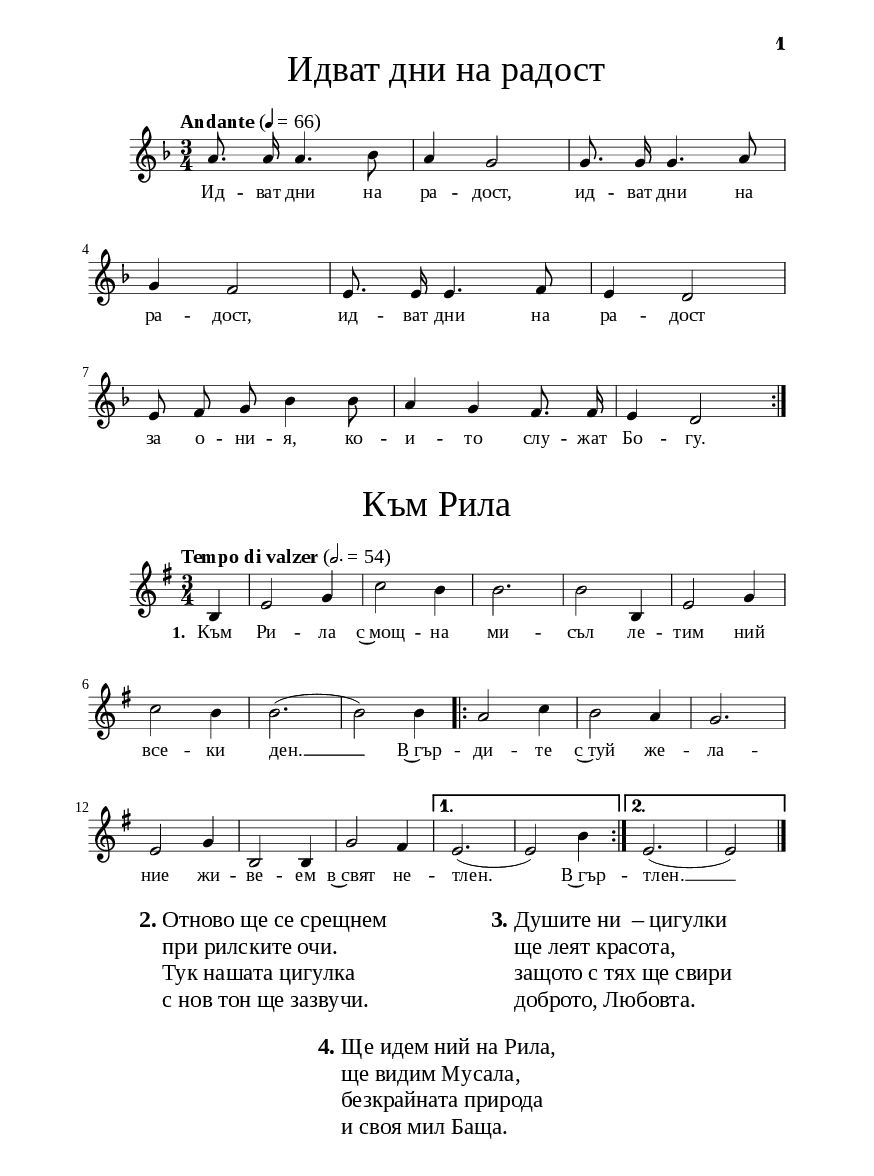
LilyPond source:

\version "2.24.4"

% include paper part and global functions
\include "include/globals.ily"

\bookpart {
  \label #'ref056_1
  \tocItem \markup "Идват дни на радост"
  \include "include/bookpart-paper.ily"
  \paper {
      print-first-page-number = ##t
      bookpart-level-page-numbering = ##t
  print-page-number = ##t
      first-page-number = #37
}
\score {
    \include "include/score-layout.ily"

    \new Voice \absolute  {
      \clef treble
      \key d \minor
      \time 3/4
      \autoBeamOff
      \tempoFunc "Andante" 4 "66"
      a'8. a'16 a'4. bes'8 | a'4 g'2 | g'8. g'16 g'4. a'8 | \break
      g'4 f'2 | e'8. e'16 e'4. f'8 | e'4 d'2 | \break
      e'8 f'8 g'8 bes'4 bes'8 | a'4 g'4 f'8. f'16 | e'4 d'2 | \bar ":|."
    }

    \addlyrics {
      Ид -- ват дни на ра -- дост, ид -- ват дни на
      ра -- дост, ид -- ват дни на ра -- дост
      за о -- ни -- я, ко -- и -- то слу -- жат Бо -- гу.
    }

    \header {
      title = \titleFunc #'ref_desc_2 "  Идват дни на радост" "Idvat dni na radost"
    }

    \midi{}

  } % score


  \label #'ref056_2
  \tocItem \markup "Към Рила"

  \include "include/bookpart-paper.ily"
  \score {
    \include "include/score-layout.ily"

    \new Voice \absolute  {
      \clef treble
      \key e \minor
      \time 3/4
      \tempoFunc "Tempo di valzer" 2. "54"
      \partial 4 b4 | e'2 g'4 | c''2 b'4 | b'2. | b'2 b4 | e'2 g'4 | \break
      c''2 b'4 | b'2. ( | b'2 ) b'4 |
      \repeat volta 2 {
        a'2 c''4 | b'2 a'4 | g'2. \break
        e'2 g'4 | b2 b4 | g'2 fis'4
      }
      \alternative {
        { e'2. ( | e'2 ) b'4 | }
        { e'2. ( | e'2 ) \bar "|." }
      }
    }

    \addlyrics {
      \set stanza = "1. " Към Ри -- ла с~мощ -- на ми -- съл ле -- тим ний
      все -- ки ден. __ В~гър -- ди -- те с~туй же -- ла --
      ние жи -- ве -- ем в~свят не -- тлен. В~гър -- тлен. __
    }

    \header {
      title = \titleFunc #'ref_desc_2 "Към Рила" "Kăm Rila"
    }

    \midi{}

  } % score

  \markup \abs-fontsize #11  \override #`(baseline-skip . ,bgCoupletBaselineSkip){
    \fill-line {
      \hspace #0.1
      \column {
        \line {
          \bold "2."
          \column {
            "Отново ще се срещнем"
            "при рилските очи."
            "Тук нашата цигулка"
            "с нов тон ще зазвучи."
          }
        }

      }
      \hspace #0.1
      % adds horizontal spacing between columns
      \column {
        \line {
          \bold "3."
          \column {
            "Душите ни  – цигулки"
            "ще леят красота,"
            "защото с тях ще свири"
            "доброто, Любовта."
          }
        }
        % adds vertical spacing between verses

      }\hspace #0.1
    }
  }


  \markup \abs-fontsize #11 \override #`(baseline-skip . ,bgCoupletBaselineSkip){

    \fill-line {
      \column {
        \vspace #1
        \line {
          \bold "4."
          \column {
            "Ще идем ний на Рила,"
            "ще видим Мусала,"
            "безкрайната природа"
            "и своя мил Баща."
          }
        }
      }
    }
  }
} % bookpart
